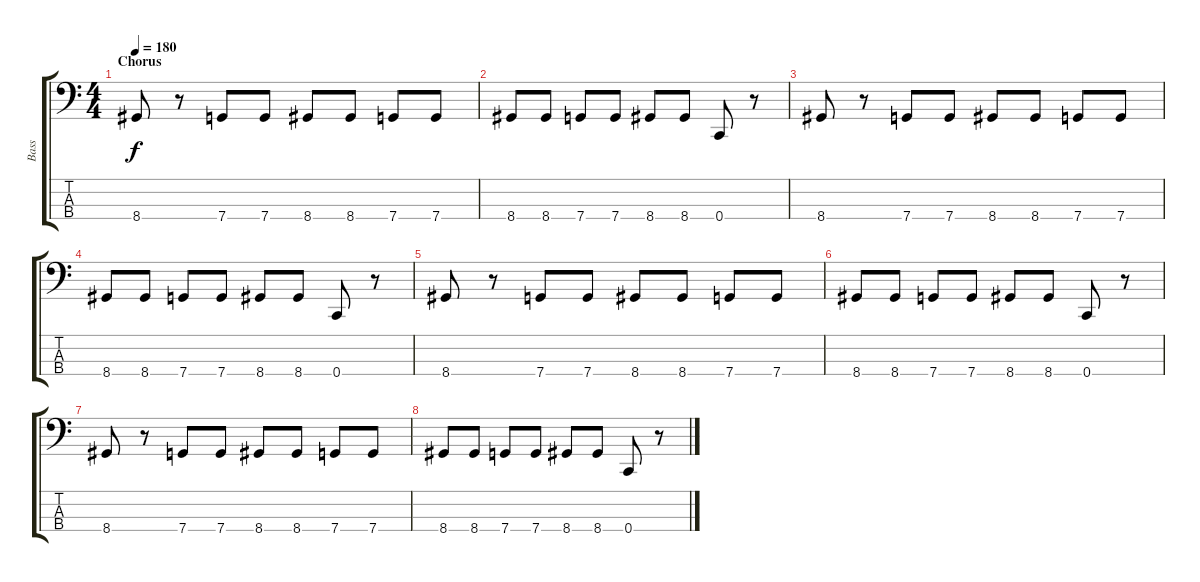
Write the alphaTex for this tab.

\track ("Bass" "Bass") {instrument electricbasspick}
\staff {score tabs}
\tuning (F2 C2 G1 C1) {hide}
\ts (4 4)
\section ("" "Chorus")
\tempo 180
\clef f4
\ks c
8.4.8{dy f} r.8 7.4.8 7.4.8 8.4.8 8.4.8 7.4.8 7.4.8 |
8.4.8 8.4.8 7.4.8 7.4.8 8.4.8 8.4.8 0.4.8 r.8 |
8.4.8 r.8 7.4.8 7.4.8 8.4.8 8.4.8 7.4.8 7.4.8 |
8.4.8 8.4.8 7.4.8 7.4.8 8.4.8 8.4.8 0.4.8 r.8 |
8.4.8 r.8 7.4.8 7.4.8 8.4.8 8.4.8 7.4.8 7.4.8 |
8.4.8 8.4.8 7.4.8 7.4.8 8.4.8 8.4.8 0.4.8 r.8 |
8.4.8 r.8 7.4.8 7.4.8 8.4.8 8.4.8 7.4.8 7.4.8 |
8.4.8 8.4.8 7.4.8 7.4.8 8.4.8 8.4.8 0.4.8 r.8
